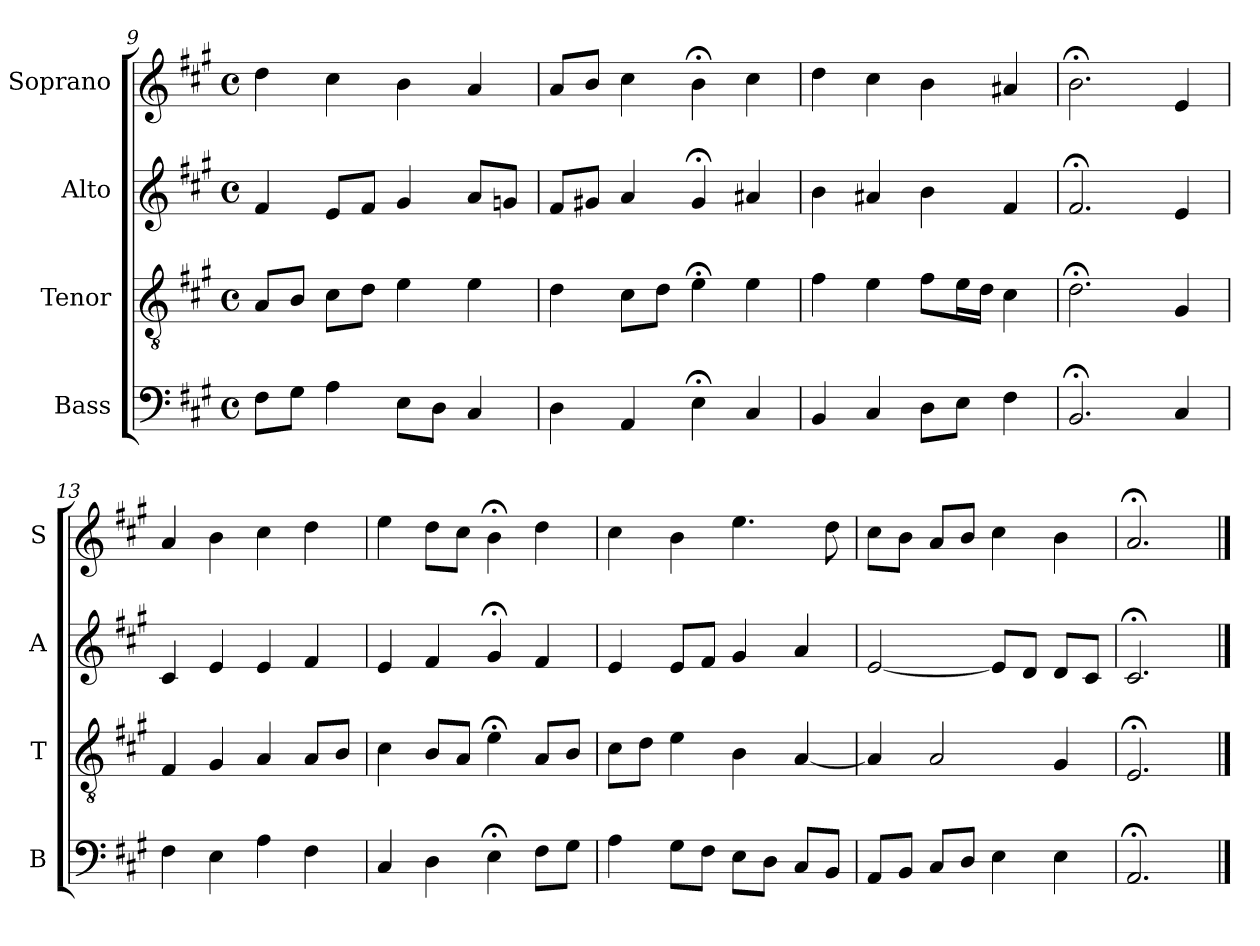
**kern	**kern	**kern	**kern
*part4	*part3	*part2	*part1
*staff4	*staff3	*staff2	*staff1
*I"Bass	*I"Tenor	*I"Alto	*I"Soprano
*I'B	*I'T	*I'A	*I'S
*clefF4	*clefGv2	*clefG2	*clefG2
*k[f#c#g#]	*k[f#c#g#]	*k[f#c#g#]	*k[f#c#g#]
*A:	*A:	*A:	*A:
*M4/4	*M4/4	*M4/4	*M4/4
*met(c)	*met(c)	*met(c)	*met(c)
=9	=9	=9	=9
8F#L	8AL	4f#	4dd
8G#J	8BJ	.	.
4A	8c#L	8eL	4cc#
.	8dJ	8f#J	.
8EL	4e	4g#	4b
8DJ	.	.	.
4C#	4e	8aL	4a
.	.	8gnJ	.
=10	=10	=10	=10
4D	4d	8f#L	8aL
.	.	8g#XJ	8bJ
4AA	8c#L	4a	4cc#
.	8dJ	.	.
4E;<	4e;<	4g#;<	4b;<
4C#	4e	4a#X	4cc#
=11	=11	=11	=11
4BB	4f#	4b	4dd
4C#	4e	4a#X	4cc#
8DL	8f#L	4b	4b
8EJ	16eL	.	.
.	16dJJ	.	.
4F#	4c#	4f#	4a#X
=12	=12	=12	=12
2.BB;<	2.d;<	2.f#;<	2.b;<
4C#	4G#	4e	4e
=13	=13	=13	=13
4F#	4F#	4c#	4a
4Ei	4G#i	4e	4b
4Ai	4Ai	4e	4cc#
4F#	8AL	4f#	4dd
.	8BJ	.	.
=14	=14	=14	=14
4C#	4c#	4e	4ee
4D	8BL	4f#	8ddL
.	8AJ	.	8cc#J
4E;<	4e;<	4g#;<	4b;<
8F#L	8AL	4f#	4dd
8G#J	8BJ	.	.
=15	=15	=15	=15
4A	8c#L	4e	4cc#
.	8dJ	.	.
8G#L	4e	8eL	4b
8F#J	.	8f#J	.
8EL	4B	4g#	4.ee
8DJ	.	.	.
8C#L	[4A	4a	.
8BBJ	.	.	8dd
=16	=16	=16	=16
8AAL	4A]	[2e	8cc#L
8BBJ	.	.	8bJ
8C#L	2A	.	8aL
8DJ	.	.	8bJ
4E	.	8eL]	4cc#
.	.	8dJ	.
4E	4G#	8dL	4b
.	.	8c#J	.
=17	=17	=17	=17
2.AA;<	2.E;<	2.c#;<	2.a;<
==	==	==	==
*-	*-	*-	*-
